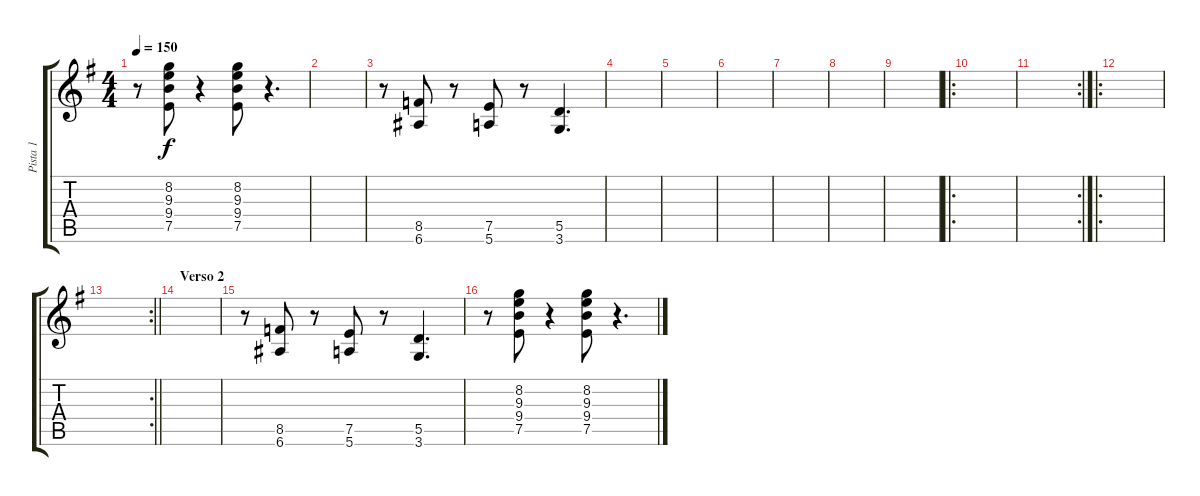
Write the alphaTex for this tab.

\track ("Pista 1" "Pista 1") {instrument electricguitarmuted}
\staff {score tabs}
\tuning (E4 B3 G3 D3 A2 E2) {hide}
\ts (4 4)
\tempo 150
\clef g2
\ks g
r.8{dy f} (8.2 9.3 9.4 7.5).8 r.4 (8.2 9.3 9.4 7.5).8 r.4{d} |
|
r.8 (8.5 6.6).8 r.8 (7.5 5.6).8 r.8 (5.5 3.6).4{d} |
|
|
|
|
|
|
\ro
|
\rc 2
|
\ro
|
\rc 2
\barLineRight lightlight
|
\section ("" "Verso 2")
|
r.8 (8.5 6.6).8 r.8 (7.5 5.6).8 r.8 (5.5 3.6).4{d} |
r.8 (8.2 9.3 9.4 7.5).8 r.4 (8.2 9.3 9.4 7.5).8 r.4{d}
